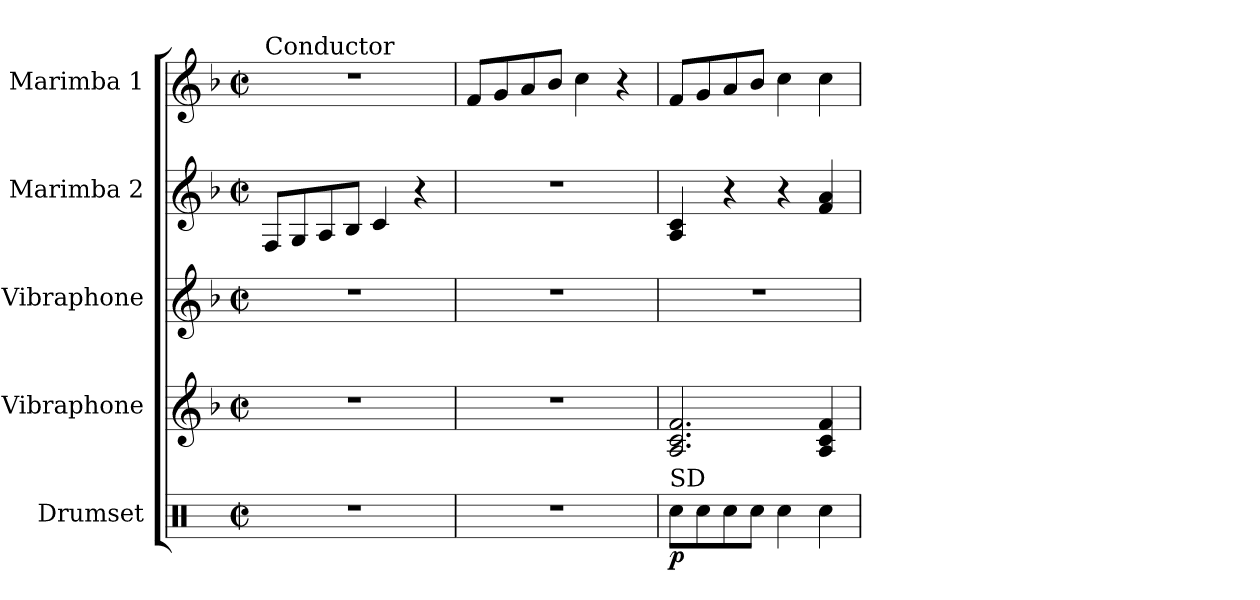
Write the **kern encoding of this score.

**kern	**dynam	**kern	**kern	**kern	**kern
*part5	*part5	*part4	*part3	*part2	*part1
*staff5	*staff5	*staff4	*staff3	*staff2	*staff1
*I"Drumset	*	*I"Vibraphone	*I"Vibraphone	*I"Marimba 2	*I"Marimba 1
*I'Drs.	*	*I'Vib.	*I'Vib.	*I'Mrm. 2	*I'Mrm. 1
*clefX	*	*clefG2	*clefG2	*clefG2	*clefG2
*k[]	*	*k[b-]	*k[b-]	*k[b-]	*k[b-]
*M2/2	*	*M2/2	*M2/2	*M2/2	*M2/2
*met(c|)	*	*met(c|)	*met(c|)	*met(c|)	*met(c|)
*MM238	*	*MM238	*MM238	*MM238	*MM238
=1	=1	=1	=1	=1	=1
!	!	!	!	!	!LO:TX:a:t=Conductor
1r	.	1r	1r	8F/L	1r
.	.	.	.	8G/	.
.	.	.	.	8A/	.
.	.	.	.	8B-/J	.
.	.	.	.	4c/	.
.	.	.	.	4r	.
=2	=2	=2	=2	=2	=2
1r	.	1r	1r	1r	8f/L
.	.	.	.	.	8g/
.	.	.	.	.	8a/
.	.	.	.	.	8b-/J
.	.	.	.	.	4cc\
.	.	.	.	.	4r
=3	=3	=3	=3	=3	=3
!LO:TX:a:t=SD	!	!	!	!	!
!	!LO:DY:b	!	!	!	!
8Rcc\L	p	2.A/ 2.c/ 2.f/	1r	4A/ 4c/	8f/L
8Rcc\	.	.	.	.	8g/
8Rcc\	.	.	.	4r	8a/
8Rcc\J	.	.	.	.	8b-/J
4Rcc\	.	.	.	4r	4cc\
4Rcc\	.	4A/ 4c/ 4f/	.	4f/ 4a/	4cc\
=	=	=	=	=	=
*-	*-	*-	*-	*-	*-
